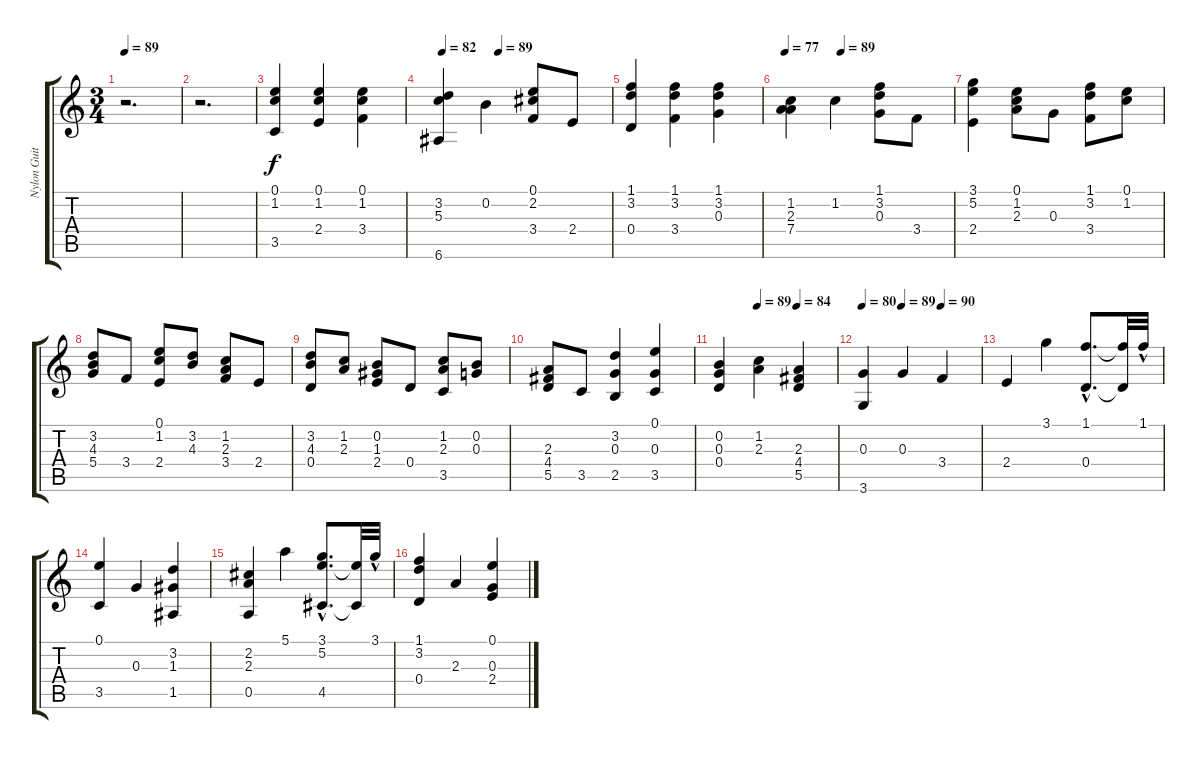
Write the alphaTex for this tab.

\track ("Nylon Guitar" "Nylon Guit") {instrument acousticguitarnylon}
\staff {score tabs}
\tuning (E4 B3 G3 D3 A2 E2) {hide}
\ts (3 4)
\tempo 89
\clef g2
\ks c
r.2{d dy f instrument acousticguitarnylon} |
r.2{d} |
(0.1 1.2 3.5).4{instrument acousticguitarnylon} (0.1 1.2 2.4).4 (0.1 1.2 3.4).4 |
\tempo 82
\tempo (89 0.3333333333333333)
(3.2 5.3 6.6).4 0.2.4 (0.1 2.2 3.4).8 2.4.8 |
(1.1 3.2 0.4).4 (1.1 3.2 3.4).4 (1.1 3.2 0.3).4 |
\tempo 77
\tempo (89 0.3333333333333333)
(1.2 2.3 7.4).4 1.2.4 (1.1 3.2 0.3).8 3.4.8 |
(3.1 5.2 2.4).4 (0.1 1.2 2.3).8 0.3.8 (1.1 3.2 3.4).8 (0.1 1.2).8 |
(3.2 4.3 5.4).8 3.4.8 (0.1 1.2 2.4).8 (3.2 4.3).8 (1.2 2.3 3.4).8 2.4.8 |
(3.2 4.3 0.4).8 (1.2 2.3).8 (0.2 1.3 2.4).8 0.4.8 (1.2 2.3 3.5).8 (0.2 0.3).8 |
(2.3 4.4 5.5).8 3.5.8 (3.2 0.3 2.5).4 (0.1 0.3 3.5).4 |
\tempo (89 0.3333333333333333)
\tempo (84 0.6666666666666666)
(0.2 0.3 0.4).4 (1.2 2.3).4 (2.3 4.4 5.5).4 |
\tempo 80
\tempo (89 0.3333333333333333)
\tempo (90 0.6666666666666666)
(0.3 3.6).4 0.3.4 3.4.4 |
2.4.4 3.1.4 (1.1{hac} 0.4{hac}).8{d} (1.1{t} 0.4{t}).32 1.1{hac}.32 |
(0.1 3.5).4 0.3.4 (3.2 1.3 1.5).4 |
(2.2 2.3 0.5).4 5.1.4 (3.1{hac} 5.2{hac} 4.5{hac}).8{d} (5.2{t} 4.5{t}).32 3.1{hac}.32 |
(1.1 3.2 0.4).4 2.3.4 (0.1 0.3 2.4).4
